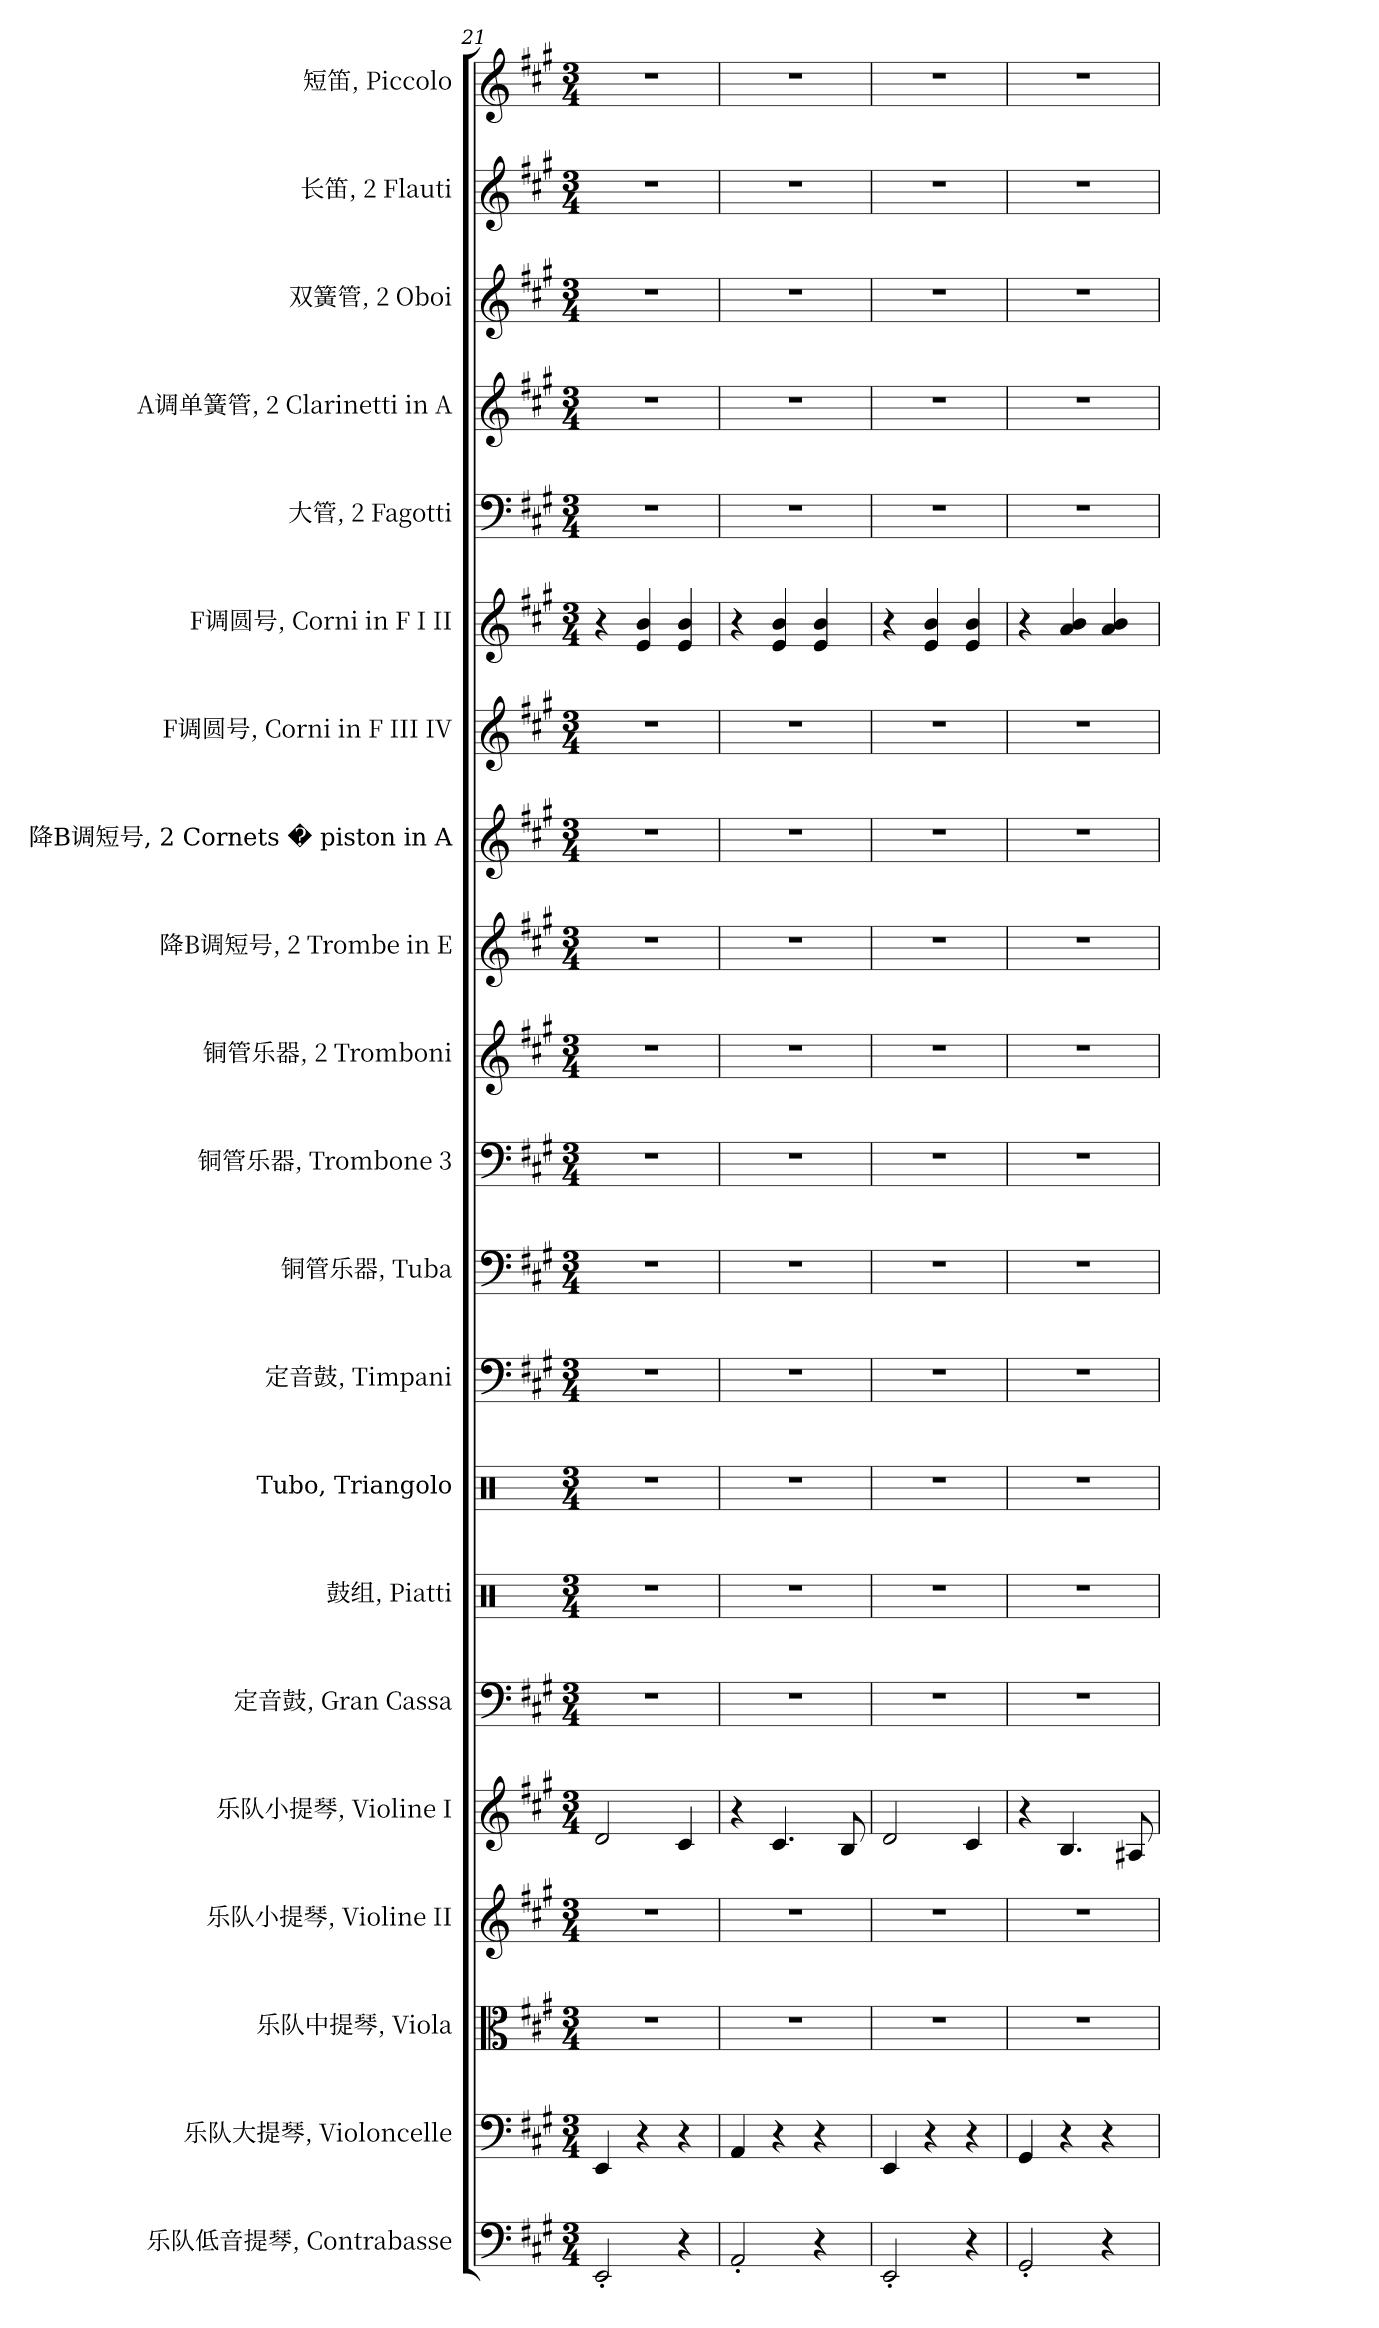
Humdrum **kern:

**kern	**kern	**kern	**kern	**kern	**kern	**kern	**kern	**kern	**kern	**kern	**kern	**kern	**kern	**kern	**kern	**kern	**kern	**kern	**kern	**kern
*part21	*part20	*part19	*part18	*part17	*part16	*part15	*part14	*part13	*part12	*part11	*part10	*part9	*part8	*part7	*part6	*part5	*part4	*part3	*part2	*part1
*staff21	*staff20	*staff19	*staff18	*staff17	*staff16	*staff15	*staff14	*staff13	*staff12	*staff11	*staff10	*staff9	*staff8	*staff7	*staff6	*staff5	*staff4	*staff3	*staff2	*staff1
*I"乐队低音提琴, Contrabasse	*I"乐队大提琴, Violoncelle	*I"乐队中提琴, Viola	*I"乐队小提琴, Violine II	*I"乐队小提琴, Violine I	*I"定音鼓, Gran Cassa	*I"鼓组, Piatti	*I"Tubo, Triangolo	*I"定音鼓, Timpani	*I"铜管乐器, Tuba	*I"铜管乐器, Trombone 3	*I"铜管乐器, 2 Tromboni	*I"降B调短号, 2 Trombe in E	*I"降B调短号, 2 Cornets � piston in A	*I"F调圆号, Corni in F III IV	*I"F调圆号, Corni in F I II	*I"大管, 2 Fagotti	*I"A调单簧管, 2 Clarinetti in A	*I"双簧管, 2 Oboi	*I"长笛, 2 Flauti	*I"短笛, Piccolo
*I'Cbs.	*	*	*	*	*	*	*I'Tu.	*I'Timp.	*	*	*	*	*I'B♭ Cnt.	*	*	*	*I'A Cl.	*I'Ob.	*I'Fl.	*I'Picc.
*clefF4	*clefF4	*clefC3	*clefG2	*clefG2	*clefF4	*clefX	*clefX	*clefF4	*clefF4	*clefF4	*clefG2	*clefG2	*clefG2	*clefG2	*clefG2	*clefF4	*clefG2	*clefG2	*clefG2	*clefG2
*ITrd7c12	*	*	*	*	*	*	*	*	*	*	*	*ITrd1c2	*ITrd1c2	*ITrd4c7	*ITrd4c7	*	*ITrd2c3	*	*	*ITrd-7c-12
*k[f#c#g#]	*k[f#c#g#]	*k[f#c#g#]	*k[f#c#g#]	*k[f#c#g#]	*k[f#c#g#]	*k[]	*k[]	*k[f#c#g#]	*k[f#c#g#]	*k[f#c#g#]	*k[f#c#g#]	*k[f#]	*k[f#]	*k[f#c#]	*k[f#c#]	*k[f#c#g#]	*k[f#c#g#d#a#e#]	*k[f#c#g#]	*k[f#c#g#]	*k[f#c#g#]
*M3/4	*M3/4	*M3/4	*M3/4	*M3/4	*M3/4	*M3/4	*M3/4	*M3/4	*M3/4	*M3/4	*M3/4	*M3/4	*M3/4	*M3/4	*M3/4	*M3/4	*M3/4	*M3/4	*M3/4	*M3/4
*MM200	*MM200	*MM200	*MM200	*MM200	*MM200	*MM200	*MM200	*MM200	*MM200	*MM200	*MM200	*MM200	*MM200	*MM200	*MM200	*MM200	*MM200	*MM200	*MM200	*MM200
=21	=21	=21	=21	=21	=21	=21	=21	=21	=21	=21	=21	=21	=21	=21	=21	=21	=21	=21	=21	=21
2EEE'/	4EE/	2.r	2.r	2d/	2.r	2.r	2.r	2.r	2.r	2.r	2.r	2.r	2.r	2.r	4r	2.r	2.r	2.r	2.r	2.r
.	4r	.	.	.	.	.	.	.	.	.	.	.	.	.	4A/ 4e/	.	.	.	.	.
4r	4r	.	.	4c#/	.	.	.	.	.	.	.	.	.	.	4A/ 4e/	.	.	.	.	.
!!LO:PB:g=z
=22	=22	=22	=22	=22	=22	=22	=22	=22	=22	=22	=22	=22	=22	=22	=22	=22	=22	=22	=22	=22
*	*	*	*	*	*	*	*	*	*	*	*	*	*	*	*	*	*	*	*	*MM200
2AAA'/	4AA/	2.r	2.r	4r	2.r	2.r	2.r	2.r	2.r	2.r	2.r	2.r	2.r	2.r	4r	2.r	2.r	2.r	2.r	2.r
.	4r	.	.	4.c#/	.	.	.	.	.	.	.	.	.	.	4A/ 4e/	.	.	.	.	.
4r	4r	.	.	.	.	.	.	.	.	.	.	.	.	.	4A/ 4e/	.	.	.	.	.
.	.	.	.	8B/	.	.	.	.	.	.	.	.	.	.	.	.	.	.	.	.
=23	=23	=23	=23	=23	=23	=23	=23	=23	=23	=23	=23	=23	=23	=23	=23	=23	=23	=23	=23	=23
*	*	*	*	*	*	*	*	*	*	*	*	*	*	*	*	*	*	*	*	*MM200
2EEE'/	4EE/	2.r	2.r	2d/	2.r	2.r	2.r	2.r	2.r	2.r	2.r	2.r	2.r	2.r	4r	2.r	2.r	2.r	2.r	2.r
.	4r	.	.	.	.	.	.	.	.	.	.	.	.	.	4A/ 4e/	.	.	.	.	.
4r	4r	.	.	4c#/	.	.	.	.	.	.	.	.	.	.	4A/ 4e/	.	.	.	.	.
=24	=24	=24	=24	=24	=24	=24	=24	=24	=24	=24	=24	=24	=24	=24	=24	=24	=24	=24	=24	=24
*	*	*	*	*	*	*	*	*	*	*	*	*	*	*	*	*	*	*	*	*MM200
2GGG#'/	4GG#/	2.r	2.r	4r	2.r	2.r	2.r	2.r	2.r	2.r	2.r	2.r	2.r	2.r	4r	2.r	2.r	2.r	2.r	2.r
.	4r	.	.	4.B/	.	.	.	.	.	.	.	.	.	.	4d/ 4e/	.	.	.	.	.
4r	4r	.	.	.	.	.	.	.	.	.	.	.	.	.	4d/ 4e/	.	.	.	.	.
.	.	.	.	8A#X/	.	.	.	.	.	.	.	.	.	.	.	.	.	.	.	.
=	=	=	=	=	=	=	=	=	=	=	=	=	=	=	=	=	=	=	=	=
*-	*-	*-	*-	*-	*-	*-	*-	*-	*-	*-	*-	*-	*-	*-	*-	*-	*-	*-	*-	*-
